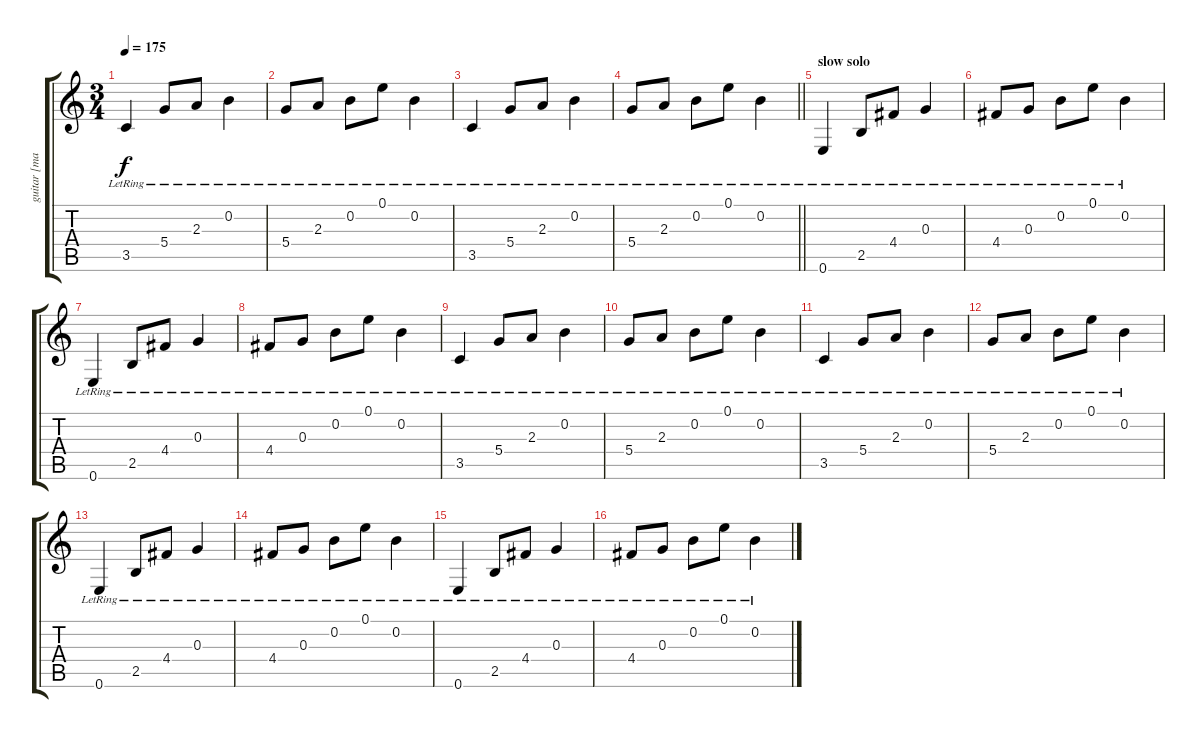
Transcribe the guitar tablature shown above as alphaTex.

\track ("guitar [maneki]" "guitar [ma") {instrument distortionguitar}
\staff {score tabs}
\tuning (E4 B3 G3 D3 A2 E2) {hide}
\ts (3 4)
\tempo 175
\clef g2
\ks c
3.5{lr}.4{dy f} 5.4{lr}.8 2.3{lr}.8 0.2{lr}.4 |
5.4{lr}.8 2.3{lr}.8 0.2{lr}.8 0.1{lr}.8 0.2{lr}.4 |
3.5{lr}.4 5.4{lr}.8 2.3{lr}.8 0.2{lr}.4 |
\barLineRight lightlight
5.4{lr}.8 2.3{lr}.8 0.2{lr}.8 0.1{lr}.8 0.2{lr}.4 |
\section ("" "slow solo")
0.6{lr}.4 2.5{lr}.8 4.4{lr}.8 0.3{lr}.4 |
4.4{lr}.8 0.3{lr}.8 0.2{lr}.8 0.1{lr}.8 0.2{lr}.4 |
0.6{lr}.4 2.5{lr}.8 4.4{lr}.8 0.3{lr}.4 |
4.4{lr}.8 0.3{lr}.8 0.2{lr}.8 0.1{lr}.8 0.2{lr}.4 |
3.5{lr}.4 5.4{lr}.8 2.3{lr}.8 0.2{lr}.4 |
5.4{lr}.8 2.3{lr}.8 0.2{lr}.8 0.1{lr}.8 0.2{lr}.4 |
3.5{lr}.4 5.4{lr}.8 2.3{lr}.8 0.2{lr}.4 |
5.4{lr}.8 2.3{lr}.8 0.2{lr}.8 0.1{lr}.8 0.2{lr}.4 |
0.6{lr}.4 2.5{lr}.8 4.4{lr}.8 0.3{lr}.4 |
4.4{lr}.8 0.3{lr}.8 0.2{lr}.8 0.1{lr}.8 0.2{lr}.4 |
0.6{lr}.4 2.5{lr}.8 4.4{lr}.8 0.3{lr}.4 |
4.4{lr}.8 0.3{lr}.8 0.2{lr}.8 0.1{lr}.8 0.2{lr}.4
